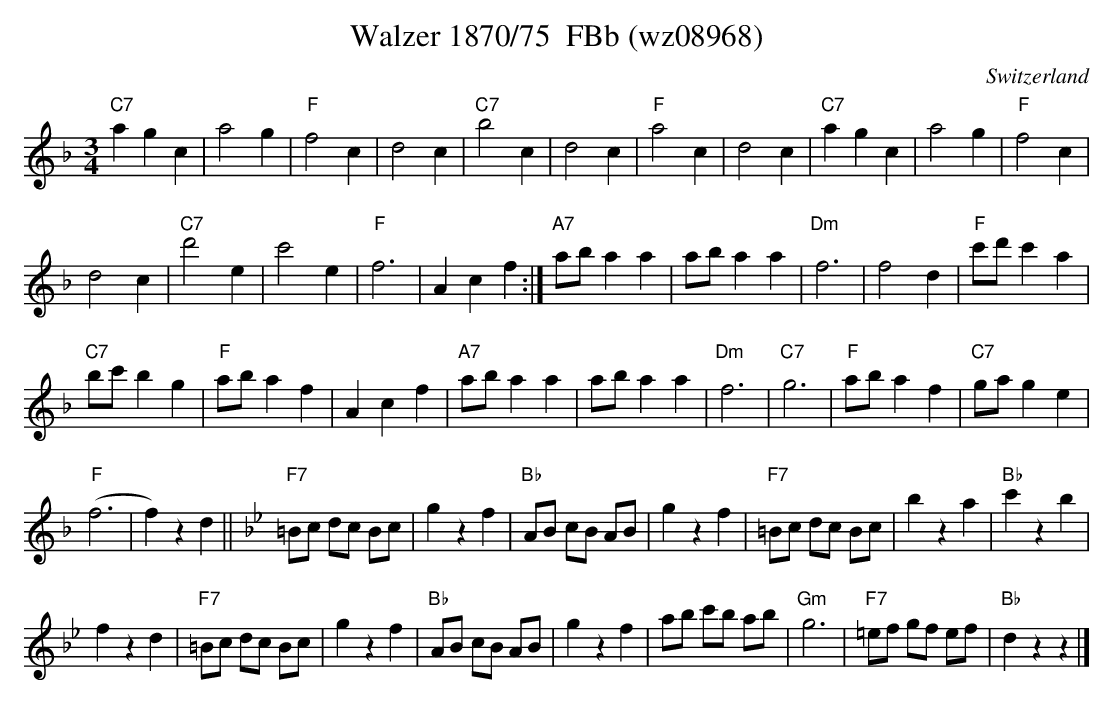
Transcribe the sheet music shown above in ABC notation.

X:1
T: Walzer 1870/75  FBb (wz08968)
M:3/4
L:1/4
O:Switzerland
K:F major
"C7"agc | a2g | "F"f2c | d2c | "C7"b2c | d2c | "F"a2c | d2c | "C7"agc | a2g | "F"f2c |
d2c | "C7"d'2e | c'2e | "F"f3 | Acf :| "A7"a/b/aa | a/b/aa | "Dm"f3 | f2d | "F"c'/d'/c'a |
"C7"b/c'/ bg | "F"a/b/ af | Acf | "A7"a/b/aa | a/b/aa | "Dm"f3 | "C7"g3 | "F"a/b/af | "C7"g/a/ge |
("F"f3 | f)zd || [K:Bb] [L:1/8] "F7"=Bc dc Bc | g2z2f2 | "Bb"AB cB AB | g2z2f2 | "F7"=Bc dc Bc | b2z2a2 | "Bb"c'2z2b2 |
f2z2d2 | "F7"=Bc dc Bc | g2z2f2 |  "Bb"AB cB AB |  g2z2f2 | ab c'b ab | "Gm"g6 | "F7"=ef gf ef | "Bb"d2z2z2 |]
